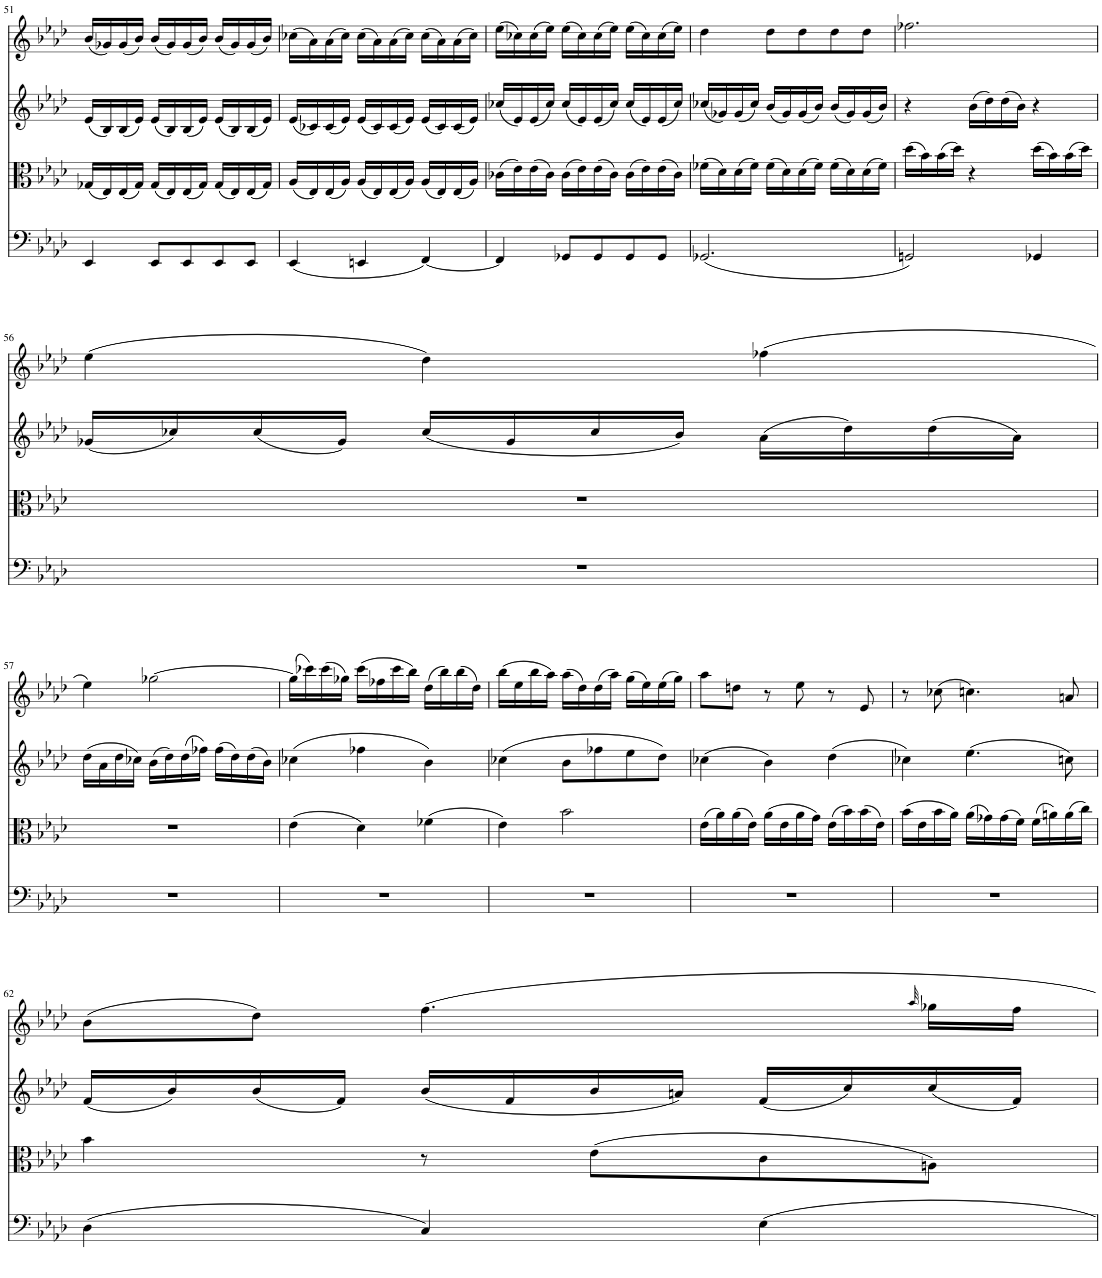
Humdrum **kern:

**kern	**kern	**kern	**kern
*part4	*part3	*part2	*part1
*staff4	*staff3	*staff2	*staff1
*I"Piano	*I"Piano	*I"Piano	*I"Piano
*I'Pno	*I'Pno	*I'Pno	*I'Pno
!!LO:PB:g=z
*clefF4	*clefC3	*clefG2	*clefG2
*k[b-e-a-d-]	*k[b-e-a-d-]	*k[b-e-a-d-]	*k[b-e-a-d-]
*M3/4	*M3/4	*M3/4	*M3/4
=51	=51	=51	=51
4EE-/	(16G-X/LL	(16e-/LL	(16b-/LL
.	16E-/)	16B-/)	16g-X/)
.	(16E-/	(16B-/	(16g-/
.	16G-/JJ)	16e-/JJ)	16b-/JJ)
8EE-/L	(16G-/LL	(16e-/LL	(16b-/LL
.	16E-/)	16B-/)	16g-/)
8EE-/	(16E-/	(16B-/	(16g-/
.	16G-/JJ)	16e-/JJ)	16b-/JJ)
8EE-/	(16G-/LL	(16e-/LL	(16b-/LL
.	16E-/)	16B-/)	16g-/)
8EE-/J	(16E-/	(16B-/	(16g-/
.	16G-/JJ)	16e-/JJ)	16b-/JJ)
=52	=52	=52	=52
(4EE-/	(16A-/LL	(16e-/LL	(16cc-X\LL
.	16E-/)	16c-X/)	16a-\)
.	(16E-/	(16c-/	(16a-\
.	16A-/JJ)	16e-/JJ)	16cc-\JJ)
4EEn/	(16A-/LL	(16e-/LL	(16cc-\LL
.	16E-/)	16c-/)	16a-\)
.	(16E-/	(16c-/	(16a-\
.	16A-/JJ)	16e-/JJ)	16cc-\JJ)
[4FF/)	(16A-/LL	(16e-/LL	(16cc-\LL
.	16E-/)	16c-/)	16a-\)
.	(16E-/	(16c-/	(16a-\
.	16A-/JJ)	16e-/JJ)	16cc-\JJ)
=53	=53	=53	=53
4FF/]	(16c-X\LL	(16cc-X/LL	(16ee-\LL
.	16e-\)	16e-/)	16cc-X\)
.	(16e-\	(16e-/	(16cc-\
.	16c-\JJ)	16cc-/JJ)	16ee-\JJ)
8GG-X/L	(16c-\LL	(16cc-/LL	(16ee-\LL
.	16e-\)	16e-/)	16cc-\)
8GG-/	(16e-\	(16e-/	(16cc-\
.	16c-\JJ)	16cc-/JJ)	16ee-\JJ)
8GG-/	(16c-\LL	(16cc-/LL	(16ee-\LL
.	16e-\)	16e-/)	16cc-\)
8GG-/J	(16e-\	(16e-/	(16cc-\
.	16c-\JJ)	16cc-/JJ)	16ee-\JJ)
=54	=54	=54	=54
(2.GG-X/	(16f-X\LL	(16cc-X/LL	4dd-\
.	16d-\)	16g-X/)	.
.	(16d-\	(16g-/	.
.	16f-\JJ)	16cc-/JJ)	.
.	(16f-\LL	(16b-/LL	8dd-\L
.	16d-\)	16g-/)	.
.	(16d-\	(16g-/	8dd-\
.	16f-\JJ)	16b-/JJ)	.
.	(16f-\LL	(16b-/LL	8dd-\
.	16d-\)	16g-/)	.
.	(16d-\	(16g-/	8dd-\J
.	16f-\JJ)	16b-/JJ)	.
=55	=55	=55	=55
2GGn/)	(16dd-\LL	4r	2.ff-X\
.	16b-\)	.	.
.	(16b-\	.	.
.	16dd-\JJ)	.	.
.	4r	(16b-\LL	.
.	.	16dd-\)	.
.	.	(16dd-\	.
.	.	16b-\JJ)	.
4GG-X/	(16dd-\LL	4r	.
.	16b-\)	.	.
.	(16b-\	.	.
.	16dd-\JJ)	.	.
!!LO:LB:g=z
=56	=56	=56	=56
2.r	2.r	(16g-X/LL	(4ee-\
.	.	16cc-X/)	.
.	.	(16cc-/	.
.	.	16g-/JJ)	.
.	.	(16cc-/LL	4dd-\)
.	.	16g-/	.
.	.	16cc-/	.
.	.	16b-/JJ)	.
.	.	(16a-\LL	(4ff-X\
.	.	16dd-\)	.
.	.	(16dd-\	.
.	.	16a-\JJ)	.
!!LO:LB:g=z
=57	=57	=57	=57
2.r	2.r	(16dd-\LL	4ee-\)
.	.	16a-\	.
.	.	16dd-\	.
.	.	16cc-X\JJ)	.
.	.	(16b-\LL	[2gg-X\
.	.	16dd-\)	.
.	.	(16dd-\	.
.	.	16ff-X\JJ)	.
.	.	(16ff-\LL	.
.	.	16dd-\)	.
.	.	(16dd-\	.
.	.	16b-\JJ)	.
=58	=58	=58	=58
2.r	(4e-\	(4cc-X\	(16gg-\LL]
.	.	.	16ccc-X\)
.	.	.	(16ccc-\
.	.	.	16gg-X\JJ)
.	4d-\)	4ff-X\	(16ccc-\LL
.	.	.	16ff-X\
.	.	.	16ccc-\
.	.	.	16bb-\JJ)
.	(4f-X\	4b-\)	(16dd-\LL
.	.	.	16bb-\)
.	.	.	(16bb-\
.	.	.	16dd-\JJ)
=59	=59	=59	=59
2.r	4e-\)	(4cc-X\	(16bb-\LL
.	.	.	16ee-\
.	.	.	16bb-\
.	.	.	16aa-\JJ)
.	2b-\	8b-\L	(16aa-\LL
.	.	.	16dd-\)
.	.	8ff-X\	(16dd-\
.	.	.	16aa-\JJ)
.	.	8ee-\	(16gg\LL
.	.	.	16ee-\)
.	.	8dd-\J)	(16ee-\
.	.	.	16gg\JJ)
=60	=60	=60	=60
2.r	(16e-\LL	(4cc-X\	8aa-\L
.	16a-\)	.	.
.	(16a-\	.	8ddn\J
.	16e-\JJ)	.	.
.	(16a-\LL	4b-\)	8r
.	16e-\	.	.
.	16a-\	.	8ee-\
.	16g\JJ)	.	.
.	(16e-\LL	(4dd-\	8r
.	16b-\)	.	.
.	(16b-\	.	8e-/
.	16e-\JJ)	.	.
=61	=61	=61	=61
2.r	(16b-\LL	4cc-X\)	8r
.	16e-\	.	.
.	16b-\	.	(8cc-X\
.	16a-\JJ)	.	.
.	(16a-\LL	(4.ee-\	4.ccn\)
.	16g-X\)	.	.
.	(16g-\	.	.
.	16f\JJ)	.	.
.	(16f\LL	.	.
.	16an\)	.	.
.	(16a\	8ccn\)	8an/
.	16cc\JJ)	.	.
!!LO:LB:g=z
=62	=62	=62	=62
(4D-\	4b-\	(16f/LL	(8b-\L
.	.	16b-/)	.
.	.	(16b-/	8dd-\J)
.	.	16f/JJ)	.
4C/)	8r	(16b-/LL	4.ff\
.	.	16f/	.
.	(8e-\L	16b-/	.
.	.	16an/JJ)	.
4E-\	8c\	(16f/LL	.
.	.	16cc/)	.
.	.	.	32qaa-/
.	8An\J)	(16cc/	16gg-X\LL
.	.	16f/JJ)	16ff\JJ
=	=	=	=
*-	*-	*-	*-
